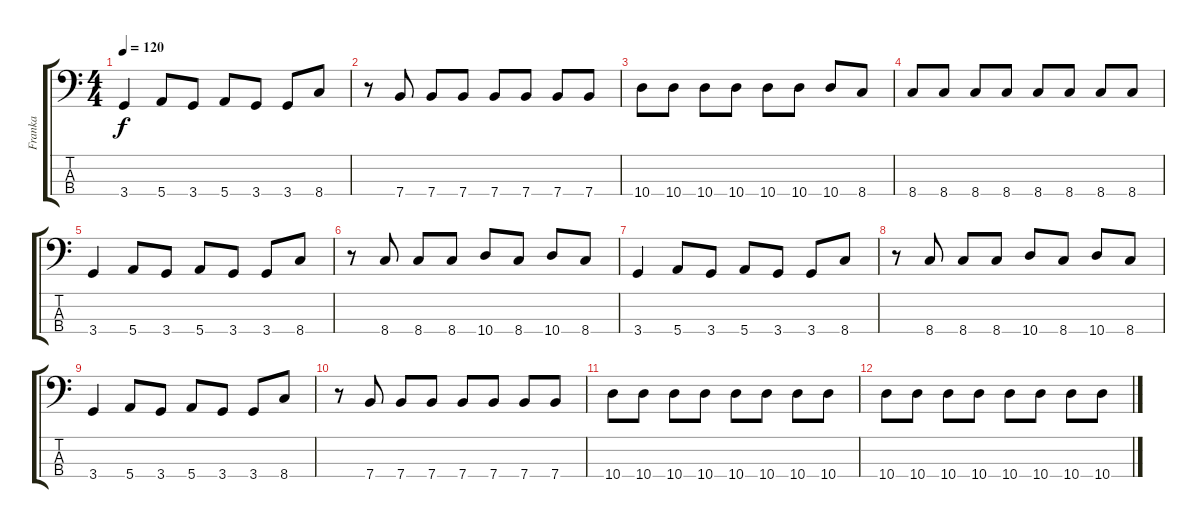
\track ("Franka" "Franka") {instrument electricbasspick}
\staff {score tabs}
\tuning (G2 D2 A1 E1) {hide}
\ts (4 4)
\tempo 120
\clef f4
\ks c
3.4.4{dy f} 5.4.8 3.4.8 5.4.8 3.4.8 3.4.8 8.4.8 |
r.8 7.4.8 7.4.8 7.4.8 7.4.8 7.4.8 7.4.8 7.4.8 |
10.4.8 10.4.8 10.4.8 10.4.8 10.4.8 10.4.8 10.4.8 8.4.8 |
8.4.8 8.4.8 8.4.8 8.4.8 8.4.8 8.4.8 8.4.8 8.4.8 |
3.4.4 5.4.8 3.4.8 5.4.8 3.4.8 3.4.8 8.4.8 |
r.8 8.4.8 8.4.8 8.4.8 10.4.8 8.4.8 10.4.8 8.4.8 |
3.4.4 5.4.8 3.4.8 5.4.8 3.4.8 3.4.8 8.4.8 |
r.8 8.4.8 8.4.8 8.4.8 10.4.8 8.4.8 10.4.8 8.4.8 |
3.4.4 5.4.8 3.4.8 5.4.8 3.4.8 3.4.8 8.4.8 |
r.8 7.4.8 7.4.8 7.4.8 7.4.8 7.4.8 7.4.8 7.4.8 |
10.4.8 10.4.8 10.4.8 10.4.8 10.4.8 10.4.8 10.4.8 10.4.8 |
10.4.8 10.4.8 10.4.8 10.4.8 10.4.8 10.4.8 10.4.8 10.4.8
